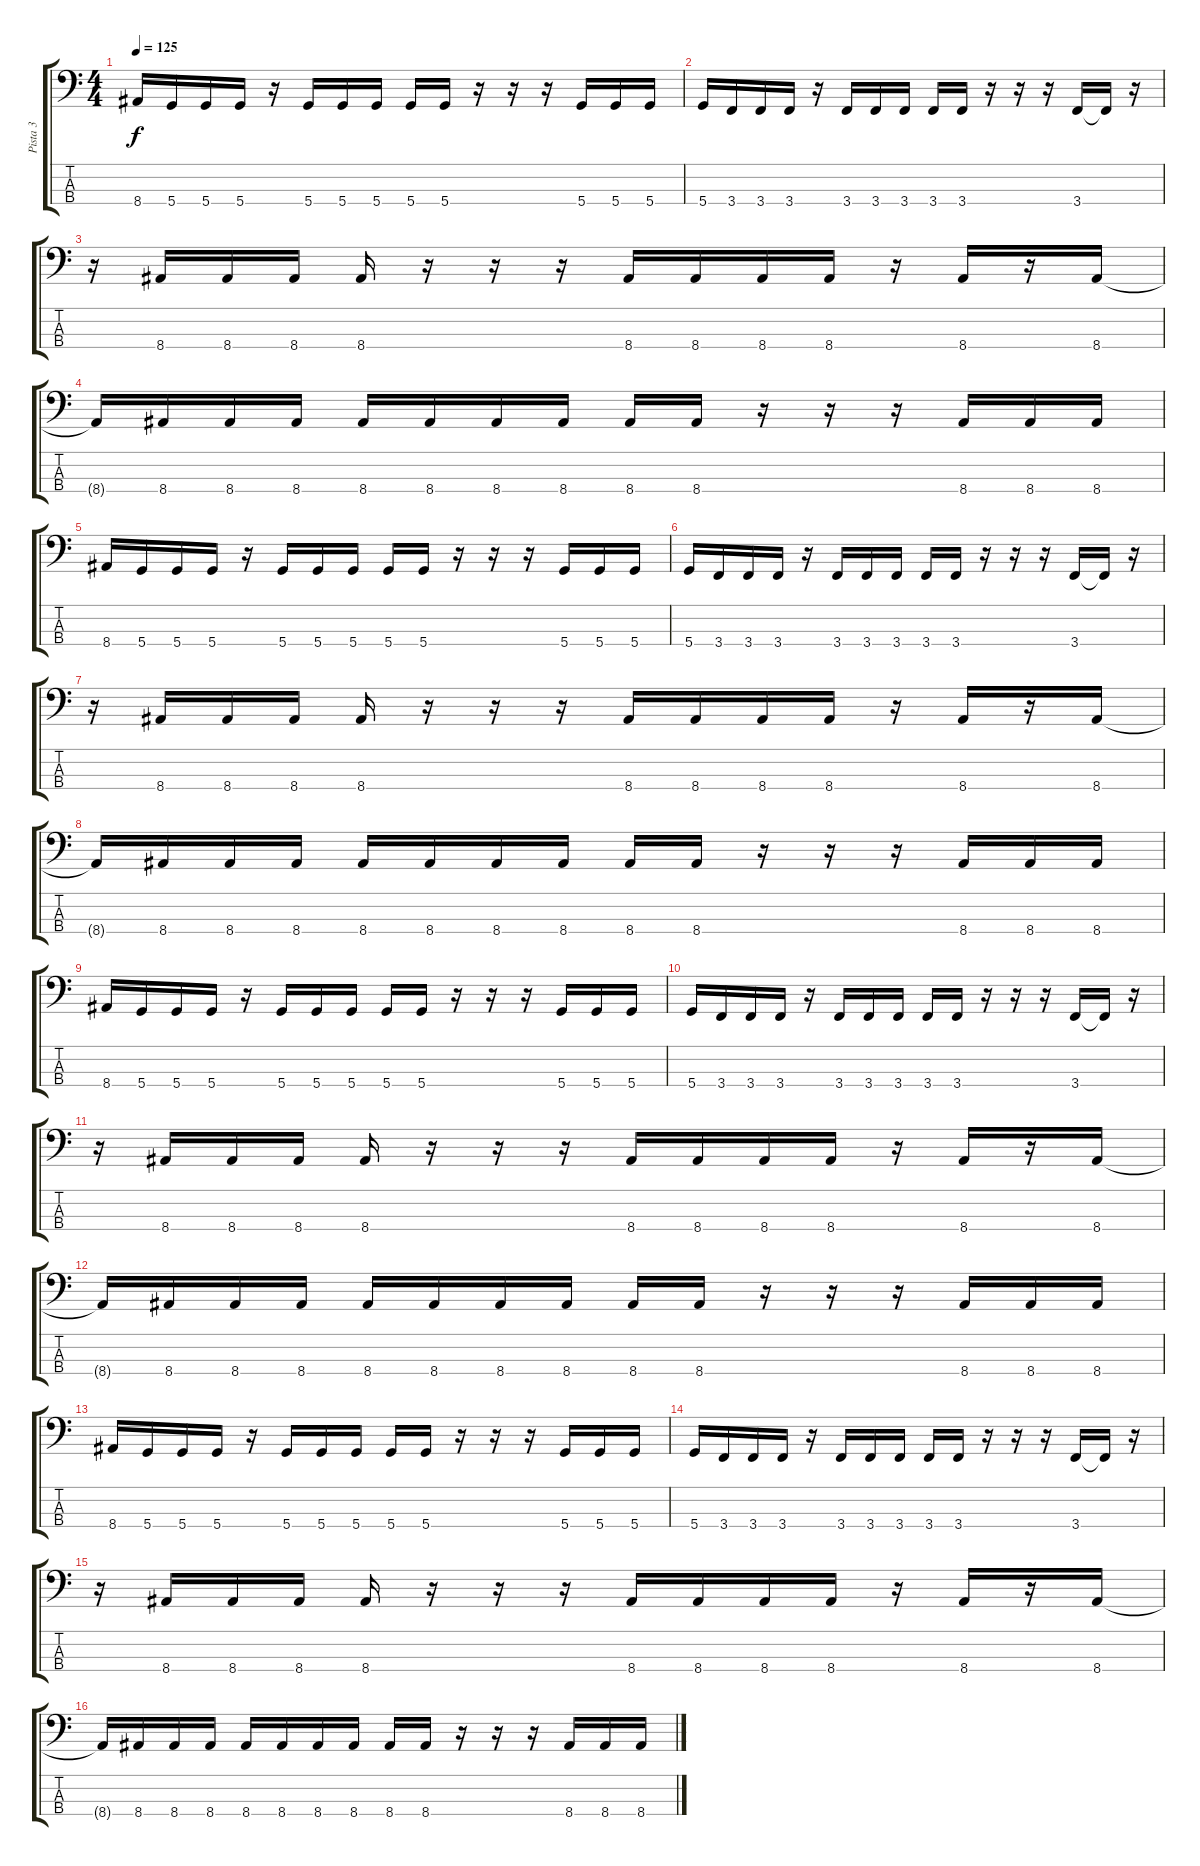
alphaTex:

\track ("Pista 3" "Pista 3") {instrument electricbassfinger}
\staff {score tabs}
\tuning (G2 D2 A1 D1) {hide}
\ts (4 4)
\tempo 125
\clef f4
\ks c
8.4.16{dy f} 5.4.16 5.4.16 5.4.16 r.16 5.4.16 5.4.16 5.4.16 5.4.16 5.4.16 r.16 r.16 r.16 5.4.16 5.4.16 5.4.16 |
5.4.16 3.4.16 3.4.16 3.4.16 r.16 3.4.16 3.4.16 3.4.16 3.4.16 3.4.16 r.16 r.16 r.16 3.4.16 3.4{t}.16 r.16 |
r.16 8.4.16 8.4.16 8.4.16 8.4.16 r.16 r.16 r.16 8.4.16 8.4.16 8.4.16 8.4.16 r.16 8.4.16 r.16 8.4.16 |
8.4{t}.16 8.4.16 8.4.16 8.4.16 8.4.16 8.4.16 8.4.16 8.4.16 8.4.16 8.4.16 r.16 r.16 r.16 8.4.16 8.4.16 8.4.16 |
8.4.16 5.4.16 5.4.16 5.4.16 r.16 5.4.16 5.4.16 5.4.16 5.4.16 5.4.16 r.16 r.16 r.16 5.4.16 5.4.16 5.4.16 |
5.4.16 3.4.16 3.4.16 3.4.16 r.16 3.4.16 3.4.16 3.4.16 3.4.16 3.4.16 r.16 r.16 r.16 3.4.16 3.4{t}.16 r.16 |
r.16 8.4.16 8.4.16 8.4.16 8.4.16 r.16 r.16 r.16 8.4.16 8.4.16 8.4.16 8.4.16 r.16 8.4.16 r.16 8.4.16 |
8.4{t}.16 8.4.16 8.4.16 8.4.16 8.4.16 8.4.16 8.4.16 8.4.16 8.4.16 8.4.16 r.16 r.16 r.16 8.4.16 8.4.16 8.4.16 |
8.4.16 5.4.16 5.4.16 5.4.16 r.16 5.4.16 5.4.16 5.4.16 5.4.16 5.4.16 r.16 r.16 r.16 5.4.16 5.4.16 5.4.16 |
5.4.16 3.4.16 3.4.16 3.4.16 r.16 3.4.16 3.4.16 3.4.16 3.4.16 3.4.16 r.16 r.16 r.16 3.4.16 3.4{t}.16 r.16 |
r.16 8.4.16 8.4.16 8.4.16 8.4.16 r.16 r.16 r.16 8.4.16 8.4.16 8.4.16 8.4.16 r.16 8.4.16 r.16 8.4.16 |
8.4{t}.16 8.4.16 8.4.16 8.4.16 8.4.16 8.4.16 8.4.16 8.4.16 8.4.16 8.4.16 r.16 r.16 r.16 8.4.16 8.4.16 8.4.16 |
8.4.16 5.4.16 5.4.16 5.4.16 r.16 5.4.16 5.4.16 5.4.16 5.4.16 5.4.16 r.16 r.16 r.16 5.4.16 5.4.16 5.4.16 |
5.4.16 3.4.16 3.4.16 3.4.16 r.16 3.4.16 3.4.16 3.4.16 3.4.16 3.4.16 r.16 r.16 r.16 3.4.16 3.4{t}.16 r.16 |
r.16 8.4.16 8.4.16 8.4.16 8.4.16 r.16 r.16 r.16 8.4.16 8.4.16 8.4.16 8.4.16 r.16 8.4.16 r.16 8.4.16 |
8.4{t}.16 8.4.16 8.4.16 8.4.16 8.4.16 8.4.16 8.4.16 8.4.16 8.4.16 8.4.16 r.16 r.16 r.16 8.4.16 8.4.16 8.4.16
